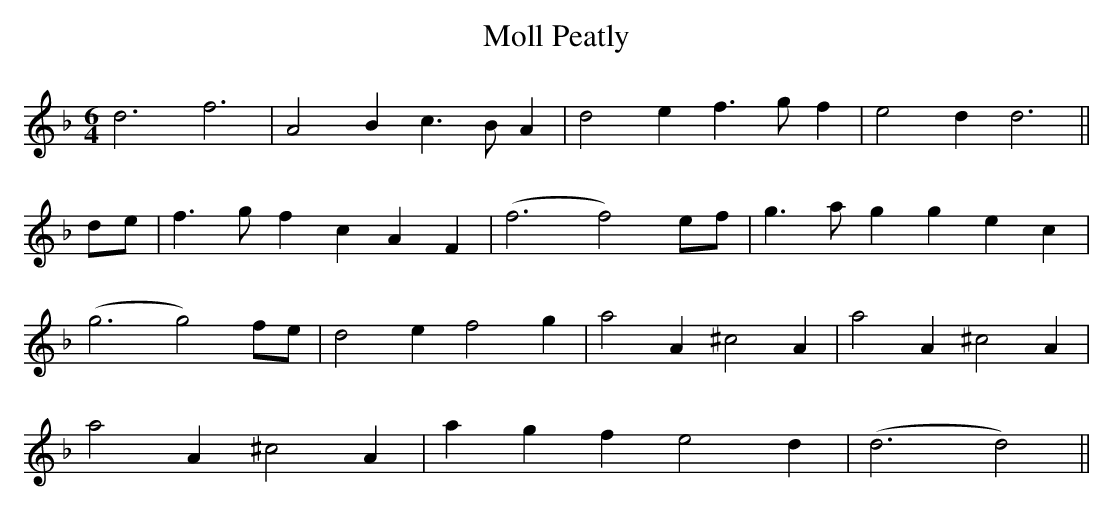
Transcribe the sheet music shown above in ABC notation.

X:1
T:Moll Peatly
M:6/4
L:1/8
K:Dmin
d6f6|A4B2c3BA2|d4e2f3gf2|e4d2 d6||
de|f3g f2c2A2F2|(f6f4) ef|g3a g2 g2e2c2|
(g6 g4)fe|d4e2 f4g2|a4A2^c4A2|a4 A2 ^c4A2|
a4A2 ^c4A2|a2g2f2 e4d2|(d6d4)||
